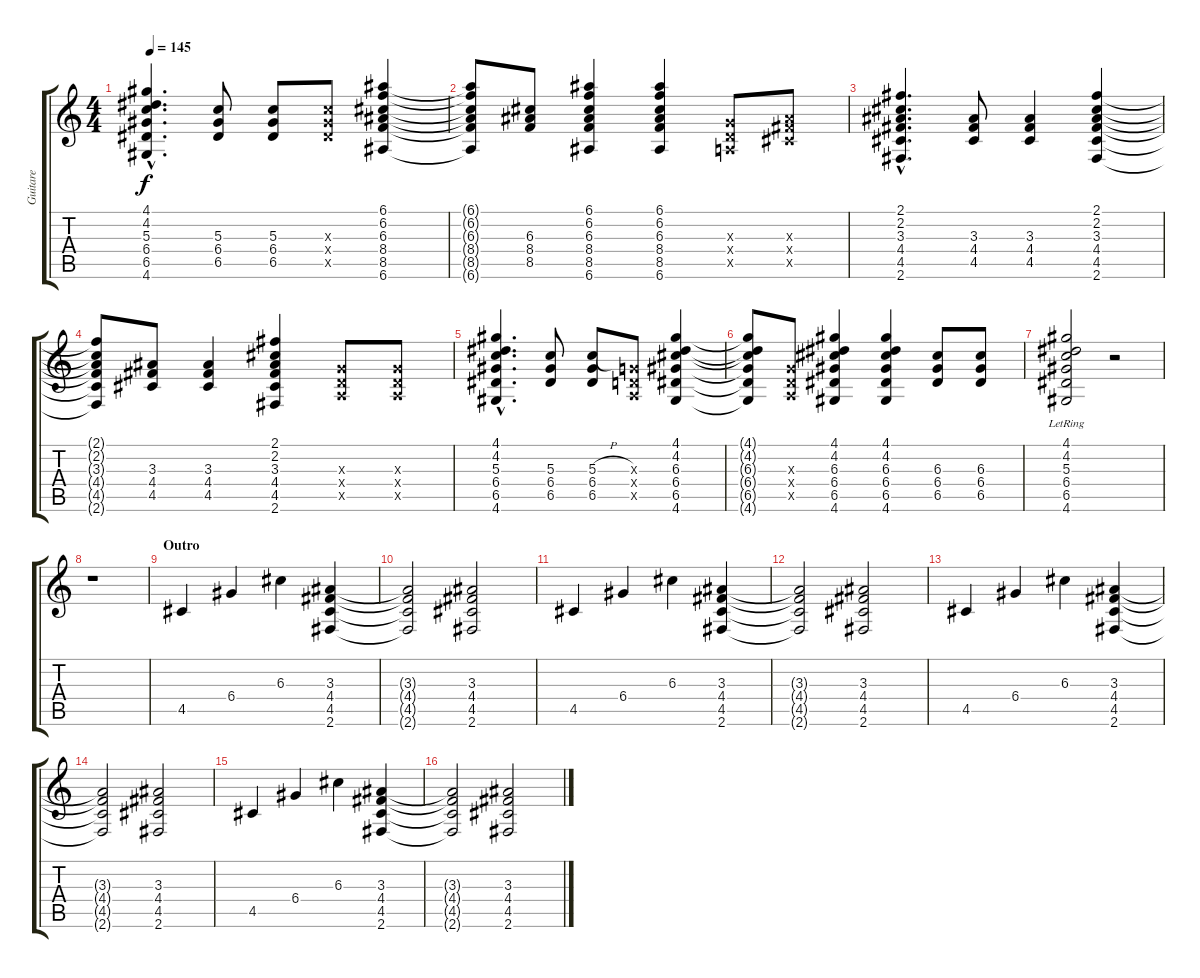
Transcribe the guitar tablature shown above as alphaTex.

\track ("Guitare" "Guitare") {instrument acousticguitarsteel}
\staff {score tabs}
\tuning (E4 B3 G3 D3 A2 E2) {hide}
\ts (4 4)
\tempo 145
\clef g2
\ks c
(4.1{hac} 4.2{hac} 5.3{hac} 6.4{hac} 6.5{hac} 4.6{hac}).4{d dy f} (5.3 6.4 6.5).8 (5.3 6.4 6.5).8 (5.3{x} 6.4{x} 6.5{x}).8 (6.1 6.2 6.3 8.4 8.5 6.6).4 |
(6.1{t} 6.2{t} 6.3{t} 8.4{t} 8.5{t} 6.6{t}).8 (6.3 8.4 8.5).8 (6.1 6.2 6.3 8.4 8.5 6.6).4 (6.1 6.2 6.3 8.4 8.5 6.6).4 (0.3{x} 0.4{x} 0.5{x}).8 (3.3{x} 4.4{x} 4.5{x}).8 |
(2.1{hac} 2.2{hac} 3.3{hac} 4.4{hac} 4.5{hac} 2.6{hac}).4{d} (3.3 4.4 4.5).8 (3.3 4.4 4.5).4 (2.1 2.2 3.3 4.4 4.5 2.6).4 |
(2.1{t} 2.2{t} 3.3{t} 4.4{t} 4.5{t} 2.6{t}).8 (3.3 4.4 4.5).8 (3.3 4.4 4.5).4 (2.1 2.2 3.3 4.4 4.5 2.6).4 (0.3{x} 0.4{x} 0.5{x}).8 (0.3{x} 0.4{x} 0.5{x}).8 |
(4.1{hac} 4.2{hac} 5.3{hac} 6.4{hac} 6.5{hac} 4.6{hac}).4{d} (5.3 6.4 6.5).8 (5.3{h} 6.4 6.5).8 (0.3{x} 0.4{x} 0.5{x}).8 (4.1 4.2 6.3 6.4 6.5 4.6).4 |
(4.1{t} 4.2{t} 6.3{t} 6.4{t} 6.5{t} 4.6{t}).8 (0.3{x} 0.4{x} 0.5{x}).8 (4.1 4.2 6.3 6.4 6.5 4.6).4 (4.1 4.2 6.3 6.4 6.5 4.6).4 (6.3 6.4 6.5).8 (6.3 6.4 6.5).8 |
(4.1{lr} 4.2{lr} 5.3{lr} 6.4{lr} 6.5{lr} 4.6{lr}).2 r.2 |
r.1 |
\section ("" "Outro")
4.5.4 6.4.4 6.3.4 (3.3 4.4 4.5 2.6).4 |
(3.3{t} 4.4{t} 4.5{t} 2.6{t}).2 (3.3 4.4 4.5 2.6).2 |
4.5.4 6.4.4 6.3.4 (3.3 4.4 4.5 2.6).4 |
(3.3{t} 4.4{t} 4.5{t} 2.6{t}).2 (3.3 4.4 4.5 2.6).2 |
4.5.4 6.4.4 6.3.4 (3.3 4.4 4.5 2.6).4 |
(3.3{t} 4.4{t} 4.5{t} 2.6{t}).2 (3.3 4.4 4.5 2.6).2 |
4.5.4 6.4.4 6.3.4 (3.3 4.4 4.5 2.6).4 |
(3.3{t} 4.4{t} 4.5{t} 2.6{t}).2 (3.3 4.4 4.5 2.6).2
